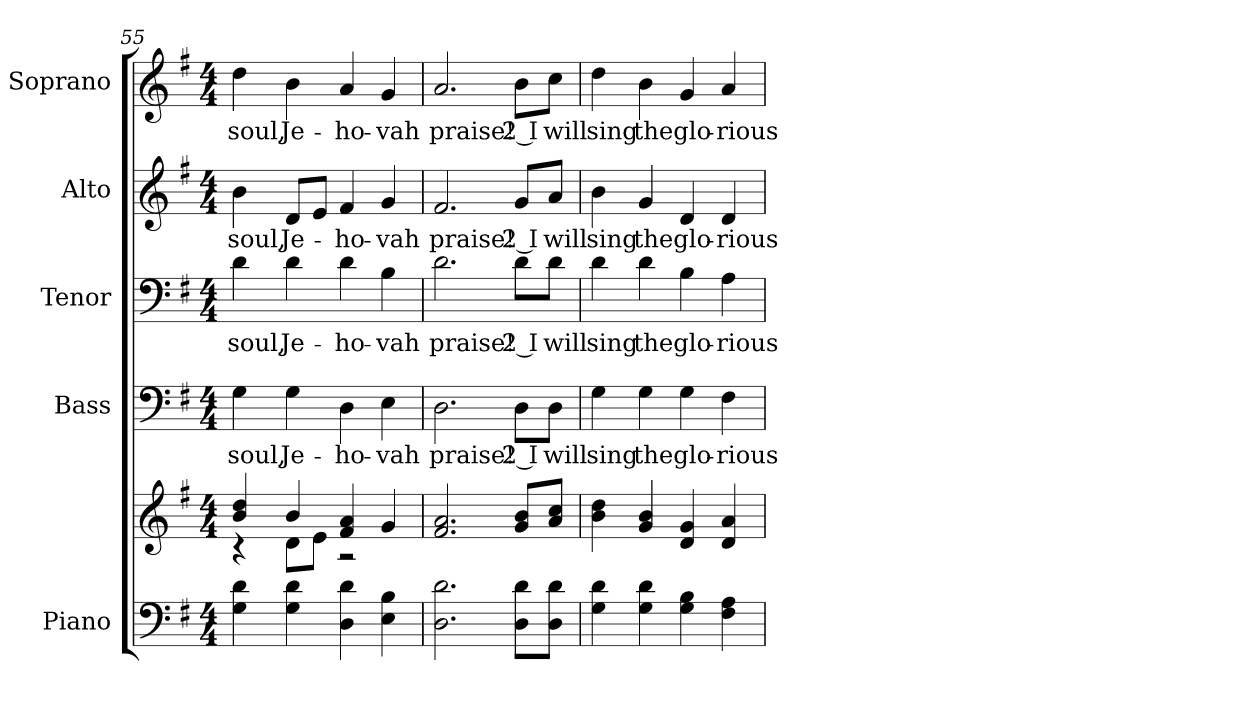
**kern	**kern	**kern	**text	**kern	**text	**kern	**text	**kern	**text
*part5	*part5	*part4	*part4	*part3	*part3	*part2	*part2	*part1	*part1
*staff6	*staff5	*staff4	*staff4	*staff3	*staff3	*staff2	*staff2	*staff1	*staff1
*I"Piano	*	*I"Bass	*	*I"Tenor	*	*I"Alto	*	*I"Soprano	*
*I'Pno.	*	*I'B.	*	*I'T.	*	*I'A.	*	*I'S.	*
*clefF4	*clefG2	*clefF4	*	*clefF4	*	*clefG2	*	*clefG2	*
*k[f#]	*k[f#]	*k[f#]	*	*k[f#]	*	*k[f#]	*	*k[f#]	*
*G:	*G:	*G:	*	*G:	*	*G:	*	*G:	*
*M4/4	*M4/4	*M4/4	*	*M4/4	*	*M4/4	*	*M4/4	*
=55	=55	=55	=55	=55	=55	=55	=55	=55	=55
*	*^	*	*	*	*	*	*	*	*
!	!	!	!	!LO:LY:b:color=#000000	!	!	!	!	!	!
!	!	!	!	!	!	!LO:LY:b:color=#000000	!	!	!	!
!	!	!	!	!	!	!	!	!LO:LY:b:color=#000000	!	!
!	!	!	!	!	!	!	!	!	!	!LO:LY:b:color=#000000
4Gi\ 4di	4bi/ 4ddi	4r	4Gi\	soul,	4di\	soul,	4bi\	soul,	4ddi\	soul,
!	!	!	!	!LO:LY:b:color=#000000	!	!	!	!	!	!
!	!	!	!	!	!	!LO:LY:b:color=#000000	!	!	!	!
!	!	!	!	!	!	!	!	!LO:LY:b:color=#000000	!	!
!	!	!	!	!	!	!	!	!	!	!LO:LY:b:color=#000000
4Gi\ 4di	4bi/	8di\L	4Gi\	Je-	4di\	Je-	8di/L	Je-	4bi\	Je-
.	.	8ei\J	.	.	.	.	8ei/J	.	.	.
!	!	!	!	!LO:LY:b:color=#000000	!	!	!	!	!	!
!	!	!	!	!	!	!LO:LY:b:color=#000000	!	!	!	!
!	!	!	!	!	!	!	!	!LO:LY:b:color=#000000	!	!
!	!	!	!	!	!	!	!	!	!	!LO:LY:b:color=#000000
4Di\ 4di	4f#i/ 4ai	2r	4Di\	-ho-	4di\	-ho-	4f#i/	-ho-	4ai/	-ho-
!	!	!	!	!LO:LY:b:color=#000000	!	!	!	!	!	!
!	!	!	!	!	!	!LO:LY:b:color=#000000	!	!	!	!
!	!	!	!	!	!	!	!	!LO:LY:b:color=#000000	!	!
!	!	!	!	!	!	!	!	!	!	!LO:LY:b:color=#000000
4Ei\ 4Bi	4gi/	.	4Ei\	-vah	4Bi\	-vah	4gi/	-vah	4gi/	-vah
*	*v	*v	*	*	*	*	*	*	*	*
!!LO:PB:g=z
=56	=56	=56	=56	=56	=56	=56	=56	=56	=56
!	!	!	!LO:LY:b:color=#000000	!	!	!	!	!	!
!	!	!	!	!	!LO:LY:b:color=#000000	!	!	!	!
!	!	!	!	!	!	!	!LO:LY:b:color=#000000	!	!
!	!	!	!	!	!	!	!	!	!LO:LY:b:color=#000000
2.Di\ 2.di	2.f#i/ 2.ai	2.Di\	praise!	2.di\	praise!	2.f#i/	praise!	2.ai/	praise!
!	!	!	!LO:LY:b:color=#000000	!	!	!	!	!	!
!	!	!	!	!	!LO:LY:b:color=#000000	!	!	!	!
!	!	!	!	!	!	!	!LO:LY:b:color=#000000	!	!
!	!	!	!	!	!	!	!	!	!LO:LY:b:color=#000000
8Di\ 8diL	8gi/ 8biL	8Di\L	2 I	8di\L	2 I	8gi/L	2 I	8bi\L	2 I
!	!	!	!LO:LY:b:color=#000000	!	!	!	!	!	!
!	!	!	!	!	!LO:LY:b:color=#000000	!	!	!	!
!	!	!	!	!	!	!	!LO:LY:b:color=#000000	!	!
!	!	!	!	!	!	!	!	!	!LO:LY:b:color=#000000
8Di\ 8diJ	8ai/ 8cciJ	8Di\J	will	8di\J	will	8ai/J	will	8cci\J	will
=57	=57	=57	=57	=57	=57	=57	=57	=57	=57
!	!	!	!LO:LY:b:color=#000000	!	!	!	!	!	!
!	!	!	!	!	!LO:LY:b:color=#000000	!	!	!	!
!	!	!	!	!	!	!	!LO:LY:b:color=#000000	!	!
!	!	!	!	!	!	!	!	!	!LO:LY:b:color=#000000
4Gi\ 4di	4bi\ 4ddi	4Gi\	sing	4di\	sing	4bi\	sing	4ddi\	sing
!	!	!	!LO:LY:b:color=#000000	!	!	!	!	!	!
!	!	!	!	!	!LO:LY:b:color=#000000	!	!	!	!
!	!	!	!	!	!	!	!LO:LY:b:color=#000000	!	!
!	!	!	!	!	!	!	!	!	!LO:LY:b:color=#000000
4Gi\ 4di	4gi/ 4bi	4Gi\	the	4di\	the	4gi/	the	4bi\	the
!	!	!	!LO:LY:b:color=#000000	!	!	!	!	!	!
!	!	!	!	!	!LO:LY:b:color=#000000	!	!	!	!
!	!	!	!	!	!	!	!LO:LY:b:color=#000000	!	!
!	!	!	!	!	!	!	!	!	!LO:LY:b:color=#000000
4Gi\ 4Bi	4di/ 4gi	4Gi\	glo-	4Bi\	glo-	4di/	glo-	4gi/	glo-
!	!	!	!LO:LY:b:color=#000000	!	!	!	!	!	!
!	!	!	!	!	!LO:LY:b:color=#000000	!	!	!	!
!	!	!	!	!	!	!	!LO:LY:b:color=#000000	!	!
!	!	!	!	!	!	!	!	!	!LO:LY:b:color=#000000
4F#i\ 4Ai	4di/ 4ai	4F#i\	-rious	4Ai\	-rious	4di/	-rious	4ai/	-rious
=	=	=	=	=	=	=	=	=	=
*-	*-	*-	*-	*-	*-	*-	*-	*-	*-
